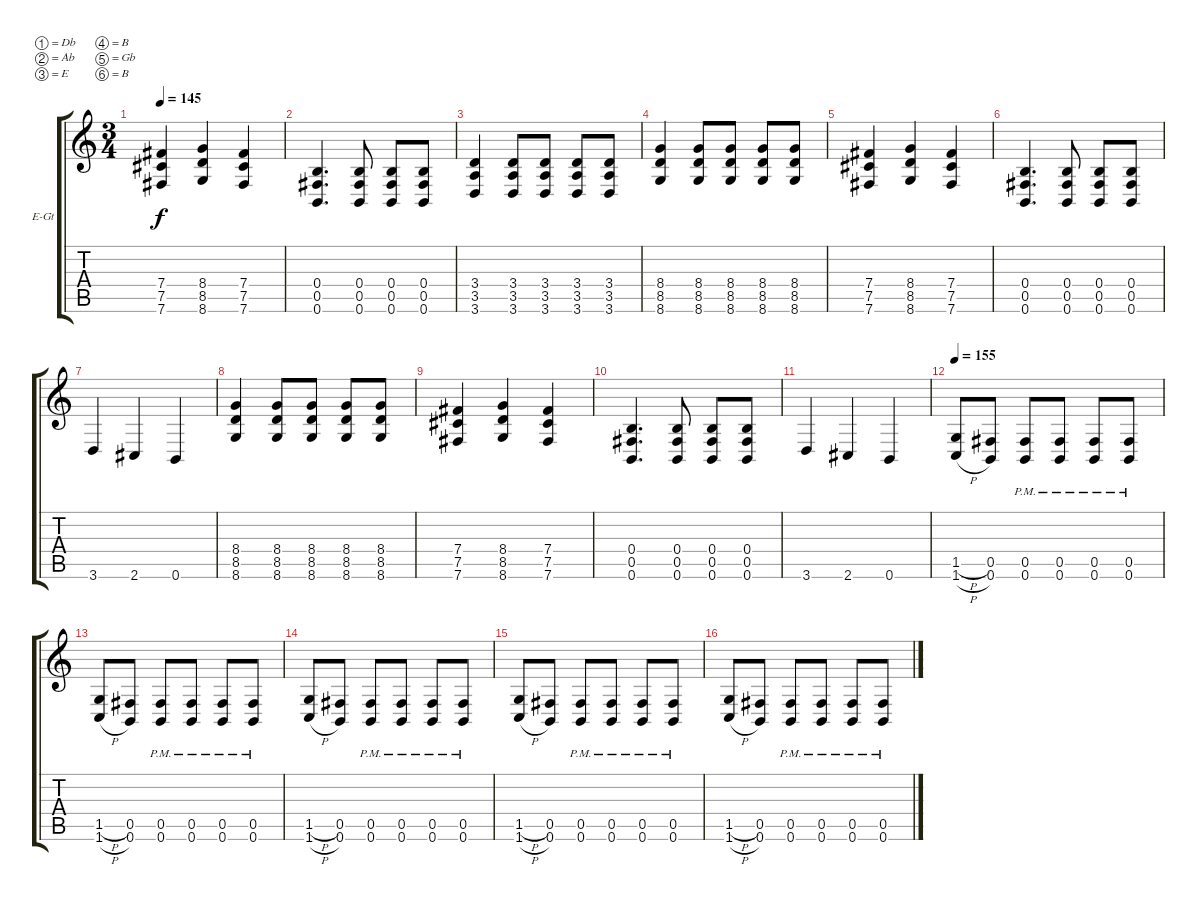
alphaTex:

\bracketExtendMode groupsimilarinstruments
\firstSystemTrackNameOrientation horizontal
\otherSystemsTrackNameOrientation horizontal
\track ("Jim Root" "E-Gt") {instrument distortionguitar}
\staff {score tabs}
\tuning (Db4 Ab3 E3 B2 Gb2 B1)
\ts (3 4)
\tempo 145
\clef g2
\ks c
(7.4 7.5 7.6).4{dy f} (8.4 8.5 8.6).4 (7.4 7.5 7.6).4 |
(0.4 0.5 0.6).4{d} (0.4 0.5 0.6).8 (0.4 0.5 0.6).8 (0.4 0.5 0.6).8 |
(3.4 3.5 3.6).4 (3.4 3.5 3.6).8 (3.4 3.5 3.6).8 (3.4 3.5 3.6).8 (3.4 3.5 3.6).8 |
(8.4 8.5 8.6).4 (8.4 8.5 8.6).8 (8.4 8.5 8.6).8 (8.6 8.5 8.4).8 (8.6 8.5 8.4).8 |
(7.4 7.5 7.6).4 (8.4 8.5 8.6).4 (7.4 7.5 7.6).4 |
(0.4 0.5 0.6).4{d} (0.4 0.5 0.6).8 (0.4 0.5 0.6).8 (0.4 0.5 0.6).8 |
3.6.4 2.6.4 0.6.4 |
(8.4 8.5 8.6).4 (8.4 8.5 8.6).8 (8.4 8.5 8.6).8 (8.6 8.5 8.4).8 (8.6 8.5 8.4).8 |
(7.4 7.5 7.6).4 (8.4 8.5 8.6).4 (7.4 7.5 7.6).4 |
(0.4 0.5 0.6).4{d} (0.4 0.5 0.6).8 (0.4 0.5 0.6).8 (0.4 0.5 0.6).8 |
3.6.4 2.6.4 0.6.4 |
\tempo 155
(1.5{h} 1.6{h}).8 (0.5 0.6).8 (0.5{pm} 0.6).8 (0.5{pm} 0.6).8 (0.5{pm} 0.6).8 (0.5{pm} 0.6).8 |
(1.5{h} 1.6{h}).8 (0.5 0.6).8 (0.5{pm} 0.6).8 (0.5{pm} 0.6).8 (0.5{pm} 0.6).8 (0.5{pm} 0.6).8 |
(1.5{h} 1.6{h}).8 (0.5 0.6).8 (0.5{pm} 0.6).8 (0.5{pm} 0.6).8 (0.5{pm} 0.6).8 (0.5{pm} 0.6).8 |
(1.5{h} 1.6{h}).8 (0.5 0.6).8 (0.5{pm} 0.6).8 (0.5{pm} 0.6).8 (0.5{pm} 0.6).8 (0.5{pm} 0.6).8 |
(1.5{h} 1.6{h}).8 (0.5 0.6).8 (0.5{pm} 0.6).8 (0.5{pm} 0.6).8 (0.5{pm} 0.6).8 (0.5{pm} 0.6).8
